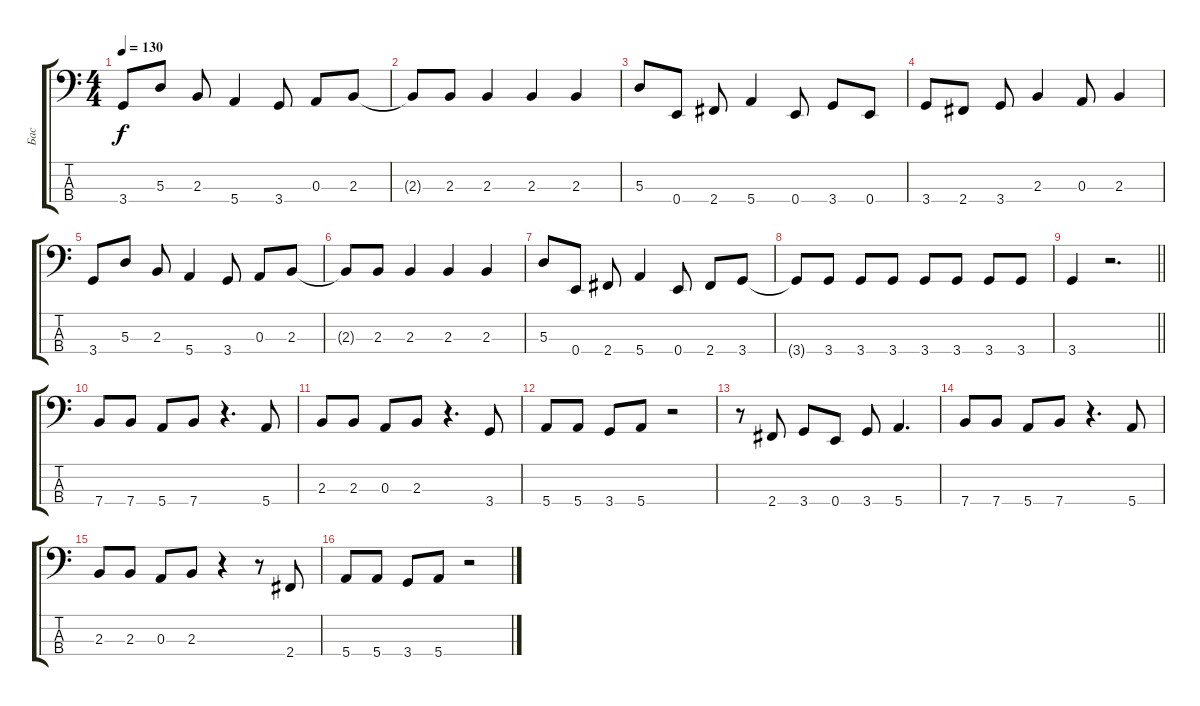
\track ("Бас" "Бас") {instrument electricbassfinger}
\staff {score tabs}
\tuning (G2 D2 A1 E1) {hide}
\ts (4 4)
\tempo 130
\clef f4
\ks c
3.4.8{dy f} 5.3.8 2.3.8 5.4.4 3.4.8 0.3.8 2.3.8 |
2.3{t}.8 2.3.8 2.3.4 2.3.4 2.3.4 |
5.3.8 0.4.8 2.4.8 5.4.4 0.4.8 3.4.8 0.4.8 |
3.4.8 2.4.8 3.4.8 2.3.4 0.3.8 2.3.4 |
3.4.8 5.3.8 2.3.8 5.4.4 3.4.8 0.3.8 2.3.8 |
2.3{t}.8 2.3.8 2.3.4 2.3.4 2.3.4 |
5.3.8 0.4.8 2.4.8 5.4.4 0.4.8 2.4.8 3.4.8 |
3.4{t}.8 3.4.8 3.4.8 3.4.8 3.4.8 3.4.8 3.4.8 3.4.8 |
\barLineRight lightlight
3.4.4 r.2{d} |
7.4.8 7.4.8 5.4.8 7.4.8 r.4{d} 5.4.8 |
2.3.8 2.3.8 0.3.8 2.3.8 r.4{d} 3.4.8 |
5.4.8 5.4.8 3.4.8 5.4.8 r.2 |
r.8 2.4.8 3.4.8 0.4.8 3.4.8 5.4.4{d} |
7.4.8 7.4.8 5.4.8 7.4.8 r.4{d} 5.4.8 |
2.3.8 2.3.8 0.3.8 2.3.8 r.4 r.8 2.4.8 |
5.4.8 5.4.8 3.4.8 5.4.8 r.2
